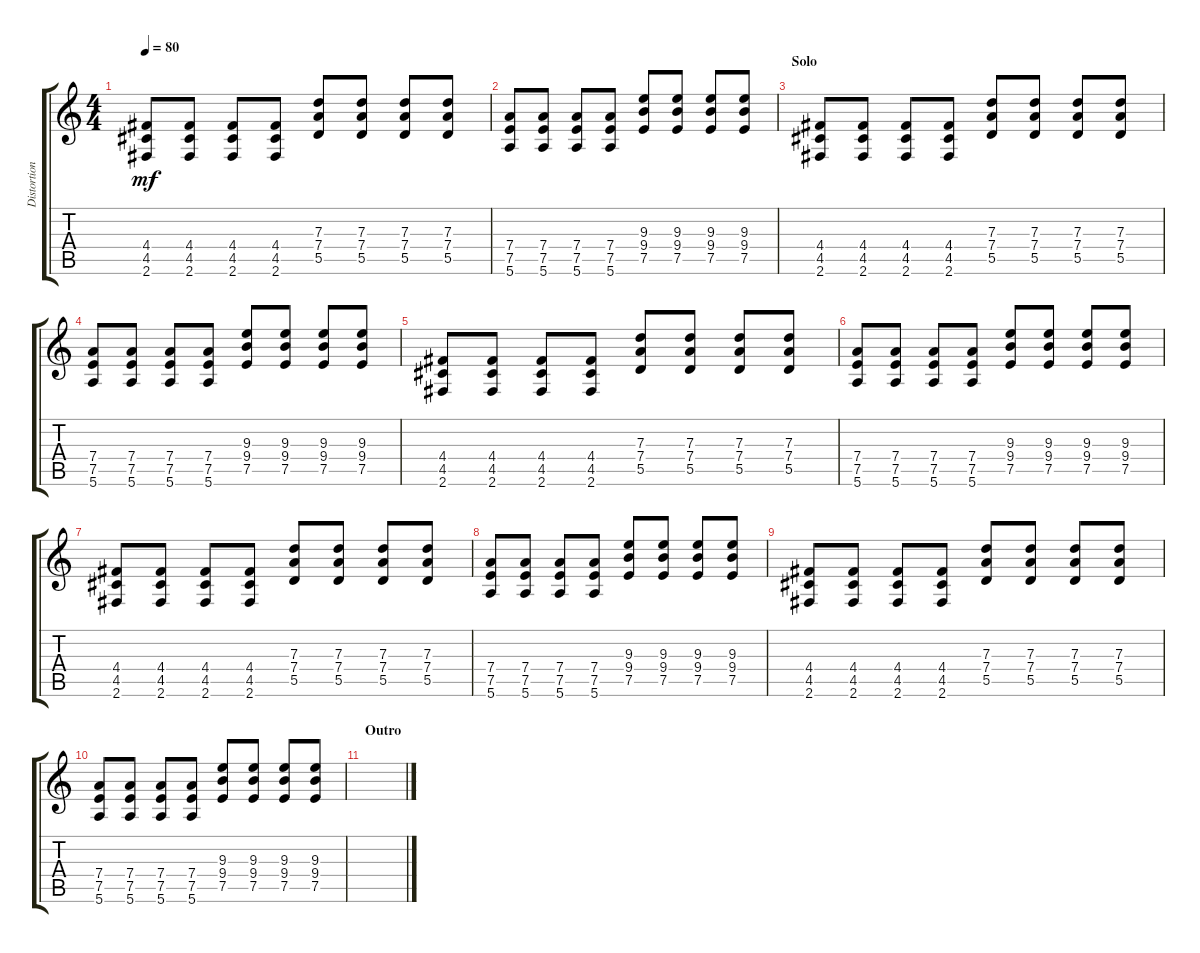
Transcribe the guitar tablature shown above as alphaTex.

\track ("Distortion Guitar left" "Distortion") {instrument distortionguitar}
\staff {score tabs}
\tuning (E4 B3 G3 D3 A2 E2) {hide}
\ts (4 4)
\tempo 80
\clef g2
\ks c
(4.4 4.5 2.6).8{dy mf} (4.4 4.5 2.6).8 (4.4 4.5 2.6).8 (4.4 4.5 2.6).8 (7.3 7.4 5.5).8 (7.3 7.4 5.5).8 (7.3 7.4 5.5).8 (7.3 7.4 5.5).8 |
(7.4 7.5 5.6).8 (7.4 7.5 5.6).8 (7.4 7.5 5.6).8 (7.4 7.5 5.6).8 (9.3 9.4 7.5).8 (9.3 9.4 7.5).8 (9.3 9.4 7.5).8 (9.3 9.4 7.5).8 |
\section ("" "Solo")
(4.4 4.5 2.6).8 (4.4 4.5 2.6).8 (4.4 4.5 2.6).8 (4.4 4.5 2.6).8 (7.3 7.4 5.5).8 (7.3 7.4 5.5).8 (7.3 7.4 5.5).8 (7.3 7.4 5.5).8 |
(7.4 7.5 5.6).8 (7.4 7.5 5.6).8 (7.4 7.5 5.6).8 (7.4 7.5 5.6).8 (9.3 9.4 7.5).8 (9.3 9.4 7.5).8 (9.3 9.4 7.5).8 (9.3 9.4 7.5).8 |
(4.4 4.5 2.6).8 (4.4 4.5 2.6).8 (4.4 4.5 2.6).8 (4.4 4.5 2.6).8 (7.3 7.4 5.5).8 (7.3 7.4 5.5).8 (7.3 7.4 5.5).8 (7.3 7.4 5.5).8 |
(7.4 7.5 5.6).8 (7.4 7.5 5.6).8 (7.4 7.5 5.6).8 (7.4 7.5 5.6).8 (9.3 9.4 7.5).8 (9.3 9.4 7.5).8 (9.3 9.4 7.5).8 (9.3 9.4 7.5).8 |
(4.4 4.5 2.6).8 (4.4 4.5 2.6).8 (4.4 4.5 2.6).8 (4.4 4.5 2.6).8 (7.3 7.4 5.5).8 (7.3 7.4 5.5).8 (7.3 7.4 5.5).8 (7.3 7.4 5.5).8 |
(7.4 7.5 5.6).8 (7.4 7.5 5.6).8 (7.4 7.5 5.6).8 (7.4 7.5 5.6).8 (9.3 9.4 7.5).8 (9.3 9.4 7.5).8 (9.3 9.4 7.5).8 (9.3 9.4 7.5).8 |
(4.4 4.5 2.6).8 (4.4 4.5 2.6).8 (4.4 4.5 2.6).8 (4.4 4.5 2.6).8 (7.3 7.4 5.5).8 (7.3 7.4 5.5).8 (7.3 7.4 5.5).8 (7.3 7.4 5.5).8 |
(7.4 7.5 5.6).8 (7.4 7.5 5.6).8 (7.4 7.5 5.6).8 (7.4 7.5 5.6).8 (9.3 9.4 7.5).8 (9.3 9.4 7.5).8 (9.3 9.4 7.5).8 (9.3 9.4 7.5).8 |
\section ("" "Outro")
